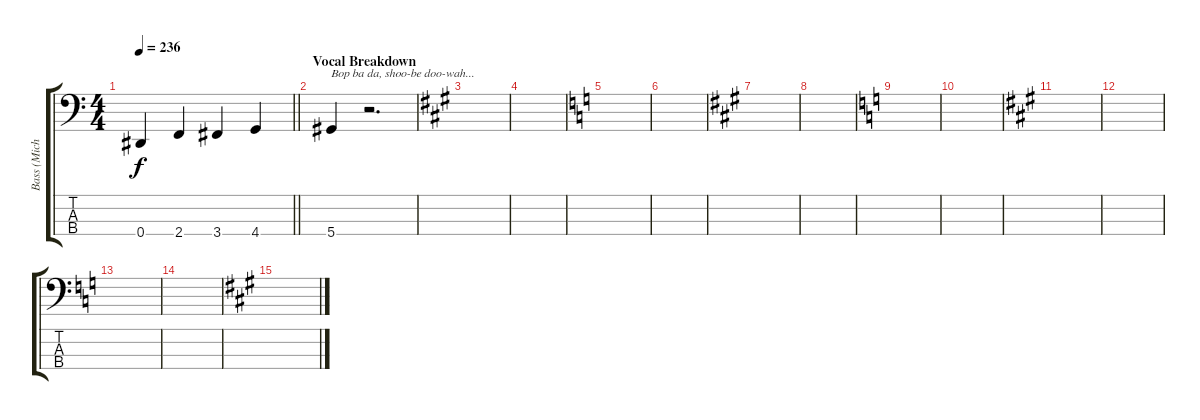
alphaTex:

\track ("Bass (Michael Anthony)" "Bass (Mich") {instrument electricbassfinger}
\staff {score tabs}
\tuning (Gb2 Db2 Ab1 Eb1) {hide}
\ts (4 4)
\tempo 236
\clef f4
\barLineRight lightlight
\ks c
0.4.4{dy f} 2.4.4 3.4.4 4.4.4 |
\section ("" "Vocal Breakdown")
5.4.4{txt "Bop ba da, shoo-be doo-wah..."} r.2{d} |
\ks a
|
|
\ks c
|
|
\ks a
|
|
\ks c
|
|
\ks a
|
|
\ks c
|
|
\ks a
